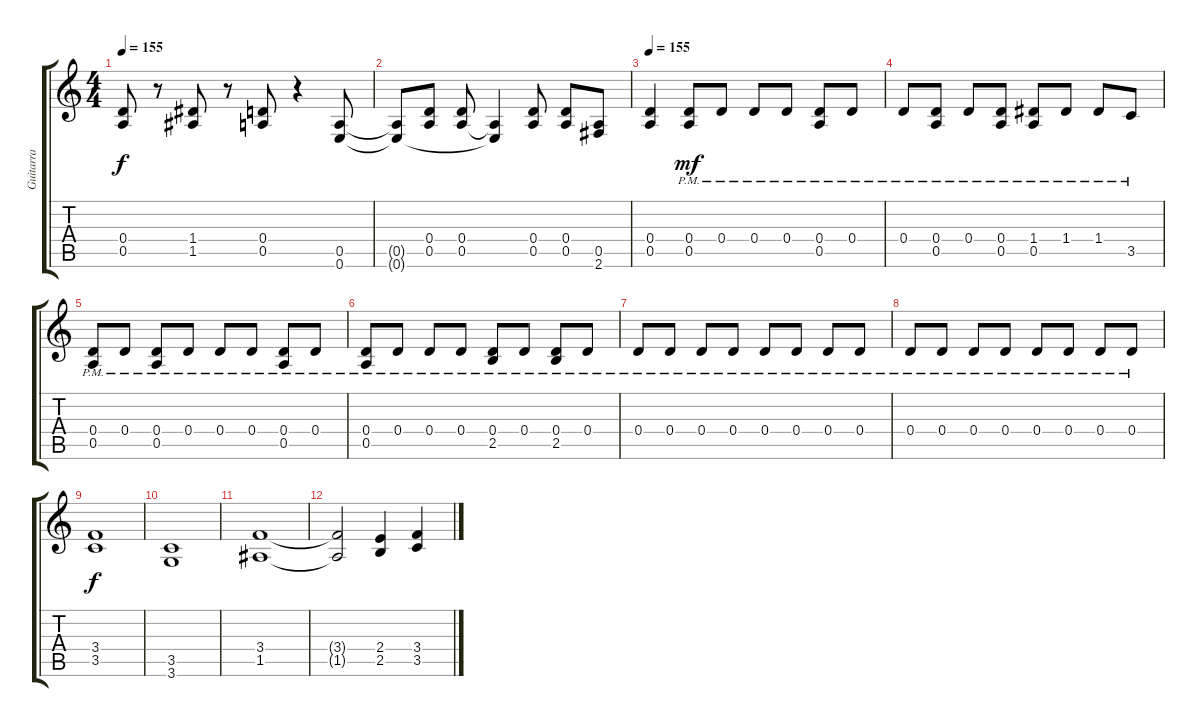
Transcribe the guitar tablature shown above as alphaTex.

\track ("Guitarra" "Guitarra") {instrument overdrivenguitar}
\staff {score tabs}
\tuning (E4 B3 G3 D3 A2 E2) {hide}
\ts (4 4)
\tempo 155
\clef g2
\ks c
(0.4 0.5).8{dy f instrument overdrivenguitar} r.8 (1.4 1.5).8 r.8 (0.4 0.5).8 r.4 (0.5 0.6).8 |
(0.5{t} 0.6{t}).8 (0.4 0.5).8 (0.4 0.5).8 (0.5{t} 0.6{t}).4 (0.4 0.5).8 (0.4 0.5).8 (0.5 2.6).8 |
\tempo 155
(0.4 0.5).4 (0.4{pm} 0.5).8{dy mf} 0.4{pm}.8 0.4{pm}.8 0.4{pm}.8 (0.4{pm} 0.5).8 0.4{pm}.8 |
0.4{pm}.8 (0.4{pm} 0.5).8 0.4{pm}.8 (0.4{pm} 0.5).8 (1.4{pm} 0.5).8 1.4{pm}.8 1.4{pm}.8 3.5{pm}.8 |
(0.4{pm} 0.5).8 0.4{pm}.8 (0.4{pm} 0.5).8 0.4{pm}.8 0.4{pm}.8 0.4{pm}.8 (0.4{pm} 0.5).8 0.4{pm}.8 |
(0.4{pm} 0.5).8 0.4{pm}.8 0.4{pm}.8 0.4{pm}.8 (0.4{pm} 2.5).8 0.4{pm}.8 (0.4{pm} 2.5).8 0.4{pm}.8 |
0.4{pm}.8 0.4{pm}.8 0.4{pm}.8 0.4{pm}.8 0.4{pm}.8 0.4{pm}.8 0.4{pm}.8 0.4{pm}.8 |
0.4{pm}.8 0.4{pm}.8 0.4{pm}.8 0.4{pm}.8 0.4{pm}.8 0.4{pm}.8 0.4{pm}.8 0.4{pm}.8 |
(3.4 3.5).1{dy f} |
(3.5 3.6).1 |
(3.4 1.5).1 |
(3.4{t} 1.5{t}).2 (2.4 2.5).4 (3.4 3.5).4
